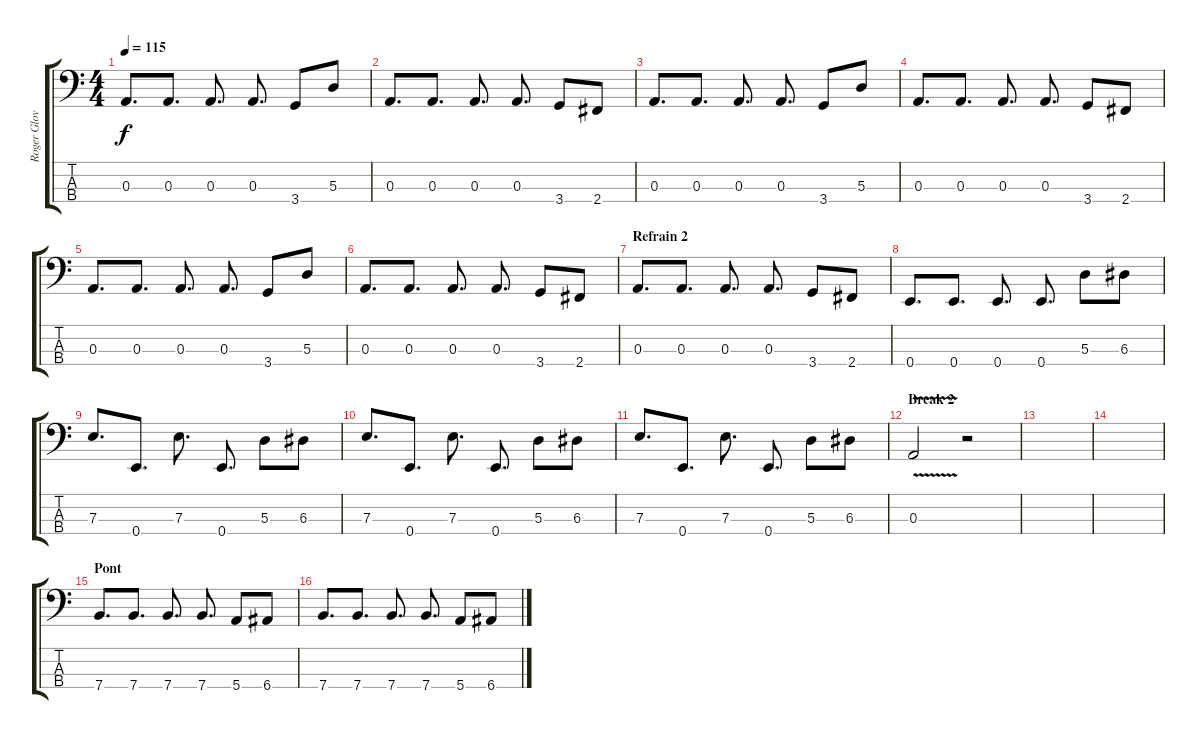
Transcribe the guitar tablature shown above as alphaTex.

\track ("Roger Glover" "Roger Glov") {instrument electricbasspick}
\staff {score tabs}
\tuning (G2 D2 A1 E1) {hide}
\ts (4 4)
\tempo 115
\clef f4
\ks c
0.3.8{d dy f} 0.3.8{d} 0.3.8{d} 0.3.8{d} 3.4.8 5.3.8 |
0.3.8{d} 0.3.8{d} 0.3.8{d} 0.3.8{d} 3.4.8 2.4.8 |
0.3.8{d} 0.3.8{d} 0.3.8{d} 0.3.8{d} 3.4.8 5.3.8 |
0.3.8{d} 0.3.8{d} 0.3.8{d} 0.3.8{d} 3.4.8 2.4.8 |
0.3.8{d} 0.3.8{d} 0.3.8{d} 0.3.8{d} 3.4.8 5.3.8 |
0.3.8{d} 0.3.8{d} 0.3.8{d} 0.3.8{d} 3.4.8 2.4.8 |
\section ("" "Refrain 2")
0.3.8{d} 0.3.8{d} 0.3.8{d} 0.3.8{d} 3.4.8 2.4.8 |
0.4.8{d} 0.4.8{d} 0.4.8{d} 0.4.8{d} 5.3.8 6.3.8 |
7.3.8{d} 0.4.8{d} 7.3.8{d} 0.4.8{d} 5.3.8 6.3.8 |
7.3.8{d} 0.4.8{d} 7.3.8{d} 0.4.8{d} 5.3.8 6.3.8 |
7.3.8{d} 0.4.8{d} 7.3.8{d} 0.4.8{d} 5.3.8 6.3.8 |
\section ("" "Break 2")
0.3{v}.2 r.2 |
|
|
\section ("" "Pont")
7.4.8{d} 7.4.8{d} 7.4.8{d} 7.4.8{d} 5.4.8 6.4.8 |
7.4.8{d} 7.4.8{d} 7.4.8{d} 7.4.8{d} 5.4.8 6.4.8
